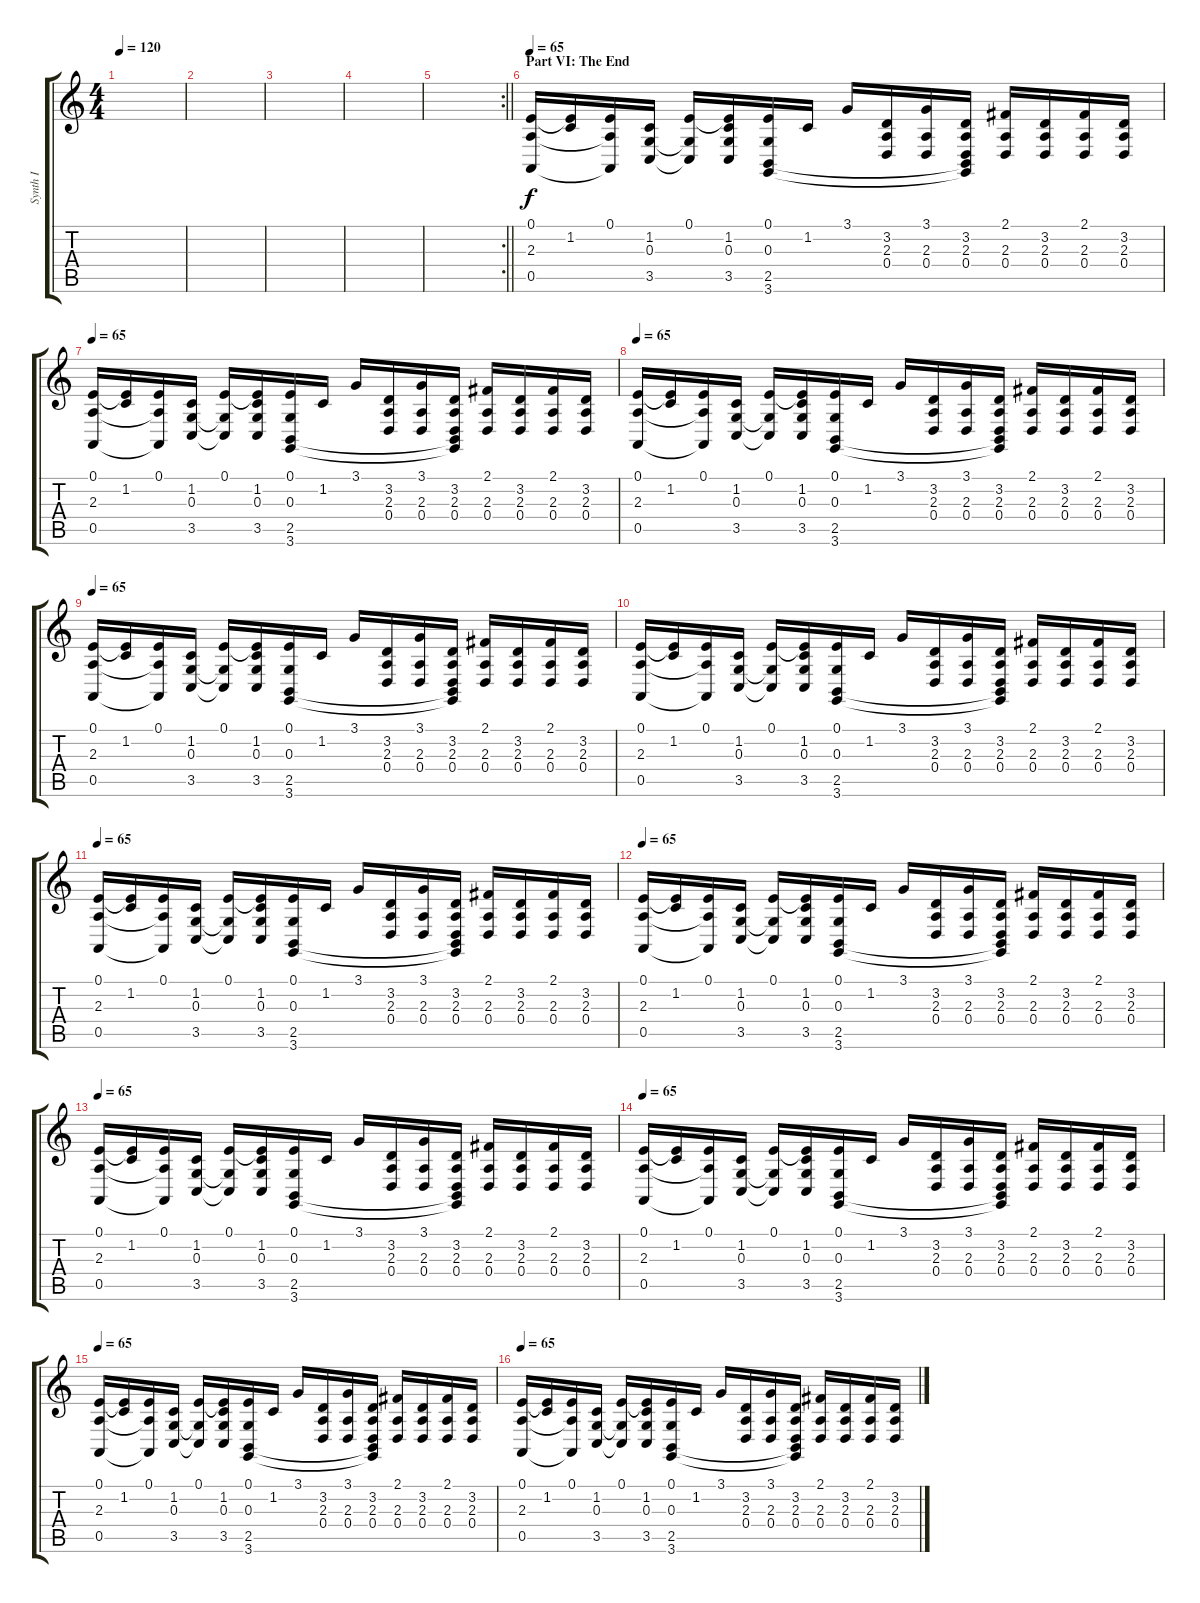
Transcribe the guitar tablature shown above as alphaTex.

\track ("Synth I" "Synth I") {instrument applause}
\staff {score tabs}
\tuning (E4 B3 G3 D3 A2 E2) {hide}
\ts (4 4)
\tempo 120
\clef g2
\ks c
|
|
|
|
\rc 2
\barLineRight lightlight
|
\section ("" "Part VI: The End")
\tempo 65
(0.1 2.3 0.5).16 (0.1{t} 1.2).16 (0.1 2.3{t} 0.5{t}).16 (1.2 0.3 3.5).16 (0.1 0.3{t} 3.5{t}).16 (0.1{t} 1.2 0.3 3.5).16 (0.1 0.3 2.5 3.6).16 1.2.16 3.1.16 (3.2 2.3 0.4).16 (3.1 2.3 0.4).16 (3.2 2.3 0.4 2.5{t} 3.6{t}).16 (2.1 2.3 0.4).16 (3.2 2.3 0.4).16 (2.1 2.3 0.4).16 (3.2 2.3 0.4).16 |
\tempo 65
(0.1 2.3 0.5).16 (0.1{t} 1.2).16 (0.1 2.3{t} 0.5{t}).16 (1.2 0.3 3.5).16 (0.1 0.3{t} 3.5{t}).16 (0.1{t} 1.2 0.3 3.5).16 (0.1 0.3 2.5 3.6).16 1.2.16 3.1.16 (3.2 2.3 0.4).16 (3.1 2.3 0.4).16 (3.2 2.3 0.4 2.5{t} 3.6{t}).16 (2.1 2.3 0.4).16 (3.2 2.3 0.4).16 (2.1 2.3 0.4).16 (3.2 2.3 0.4).16 |
\tempo 65
(0.1 2.3 0.5).16 (0.1{t} 1.2).16 (0.1 2.3{t} 0.5{t}).16 (1.2 0.3 3.5).16 (0.1 0.3{t} 3.5{t}).16 (0.1{t} 1.2 0.3 3.5).16 (0.1 0.3 2.5 3.6).16 1.2.16 3.1.16 (3.2 2.3 0.4).16 (3.1 2.3 0.4).16 (3.2 2.3 0.4 2.5{t} 3.6{t}).16 (2.1 2.3 0.4).16 (3.2 2.3 0.4).16 (2.1 2.3 0.4).16 (3.2 2.3 0.4).16 |
\tempo 65
(0.1 2.3 0.5).16 (0.1{t} 1.2).16 (0.1 2.3{t} 0.5{t}).16 (1.2 0.3 3.5).16 (0.1 0.3{t} 3.5{t}).16 (0.1{t} 1.2 0.3 3.5).16 (0.1 0.3 2.5 3.6).16 1.2.16 3.1.16 (3.2 2.3 0.4).16 (3.1 2.3 0.4).16 (3.2 2.3 0.4 2.5{t} 3.6{t}).16 (2.1 2.3 0.4).16 (3.2 2.3 0.4).16 (2.1 2.3 0.4).16 (3.2 2.3 0.4).16 |
(0.1 2.3 0.5).16 (0.1{t} 1.2).16 (0.1 2.3{t} 0.5{t}).16 (1.2 0.3 3.5).16 (0.1 0.3{t} 3.5{t}).16 (0.1{t} 1.2 0.3 3.5).16 (0.1 0.3 2.5 3.6).16 1.2.16 3.1.16 (3.2 2.3 0.4).16 (3.1 2.3 0.4).16 (3.2 2.3 0.4 2.5{t} 3.6{t}).16 (2.1 2.3 0.4).16 (3.2 2.3 0.4).16 (2.1 2.3 0.4).16 (3.2 2.3 0.4).16 |
\tempo 65
(0.1 2.3 0.5).16 (0.1{t} 1.2).16 (0.1 2.3{t} 0.5{t}).16 (1.2 0.3 3.5).16 (0.1 0.3{t} 3.5{t}).16 (0.1{t} 1.2 0.3 3.5).16 (0.1 0.3 2.5 3.6).16 1.2.16 3.1.16 (3.2 2.3 0.4).16 (3.1 2.3 0.4).16 (3.2 2.3 0.4 2.5{t} 3.6{t}).16 (2.1 2.3 0.4).16 (3.2 2.3 0.4).16 (2.1 2.3 0.4).16 (3.2 2.3 0.4).16 |
\tempo 65
(0.1 2.3 0.5).16 (0.1{t} 1.2).16 (0.1 2.3{t} 0.5{t}).16 (1.2 0.3 3.5).16 (0.1 0.3{t} 3.5{t}).16 (0.1{t} 1.2 0.3 3.5).16 (0.1 0.3 2.5 3.6).16 1.2.16 3.1.16 (3.2 2.3 0.4).16 (3.1 2.3 0.4).16 (3.2 2.3 0.4 2.5{t} 3.6{t}).16 (2.1 2.3 0.4).16 (3.2 2.3 0.4).16 (2.1 2.3 0.4).16 (3.2 2.3 0.4).16 |
\tempo 65
(0.1 2.3 0.5).16 (0.1{t} 1.2).16 (0.1 2.3{t} 0.5{t}).16 (1.2 0.3 3.5).16 (0.1 0.3{t} 3.5{t}).16 (0.1{t} 1.2 0.3 3.5).16 (0.1 0.3 2.5 3.6).16 1.2.16 3.1.16 (3.2 2.3 0.4).16 (3.1 2.3 0.4).16 (3.2 2.3 0.4 2.5{t} 3.6{t}).16 (2.1 2.3 0.4).16 (3.2 2.3 0.4).16 (2.1 2.3 0.4).16 (3.2 2.3 0.4).16 |
\tempo 65
(0.1 2.3 0.5).16 (0.1{t} 1.2).16 (0.1 2.3{t} 0.5{t}).16 (1.2 0.3 3.5).16 (0.1 0.3{t} 3.5{t}).16 (0.1{t} 1.2 0.3 3.5).16 (0.1 0.3 2.5 3.6).16 1.2.16 3.1.16 (3.2 2.3 0.4).16 (3.1 2.3 0.4).16 (3.2 2.3 0.4 2.5{t} 3.6{t}).16 (2.1 2.3 0.4).16 (3.2 2.3 0.4).16 (2.1 2.3 0.4).16 (3.2 2.3 0.4).16 |
\tempo 65
(0.1 2.3 0.5).16 (0.1{t} 1.2).16 (0.1 2.3{t} 0.5{t}).16 (1.2 0.3 3.5).16 (0.1 0.3{t} 3.5{t}).16 (0.1{t} 1.2 0.3 3.5).16 (0.1 0.3 2.5 3.6).16 1.2.16 3.1.16 (3.2 2.3 0.4).16 (3.1 2.3 0.4).16 (3.2 2.3 0.4 2.5{t} 3.6{t}).16 (2.1 2.3 0.4).16 (3.2 2.3 0.4).16 (2.1 2.3 0.4).16 (3.2 2.3 0.4).16 |
\tempo 65
(0.1 2.3 0.5).16 (0.1{t} 1.2).16 (0.1 2.3{t} 0.5{t}).16 (1.2 0.3 3.5).16 (0.1 0.3{t} 3.5{t}).16 (0.1{t} 1.2 0.3 3.5).16 (0.1 0.3 2.5 3.6).16 1.2.16 3.1.16 (3.2 2.3 0.4).16 (3.1 2.3 0.4).16 (3.2 2.3 0.4 2.5{t} 3.6{t}).16 (2.1 2.3 0.4).16 (3.2 2.3 0.4).16 (2.1 2.3 0.4).16 (3.2 2.3 0.4).16
